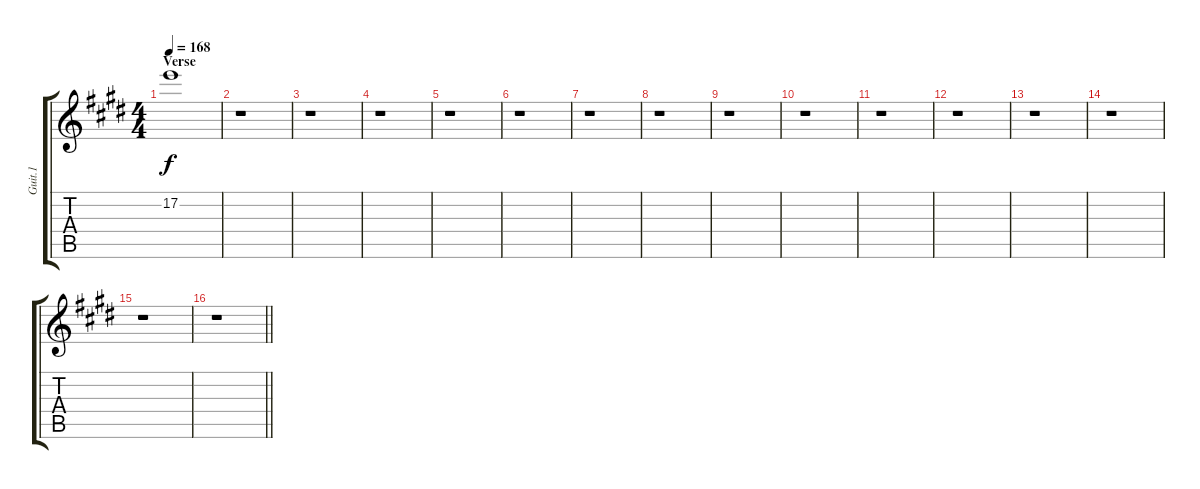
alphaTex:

\track ("Guit.1" "Guit.1") {instrument overdrivenguitar}
\staff {score tabs}
\tuning (E4 B3 G3 D3 A2 E2) {hide}
\ts (4 4)
\section ("" "Verse")
\tempo 168
\clef g2
\ks e
17.2.1{dy f} |
r.1 |
r.1 |
r.1 |
r.1 |
r.1 |
r.1 |
r.1 |
r.1 |
r.1 |
r.1 |
r.1 |
r.1 |
r.1 |
r.1 |
\barLineRight lightlight
r.1
